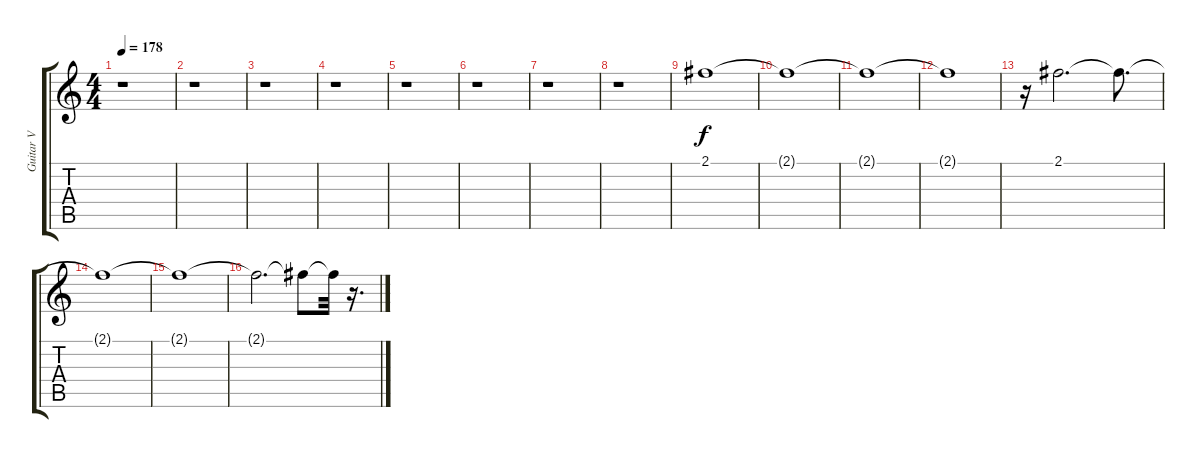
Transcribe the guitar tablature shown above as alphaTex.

\track ("Guitar V" "Guitar V") {instrument distortionguitar}
\staff {score tabs}
\tuning (E4 B3 G3 D3 A2 E2) {hide}
\ts (4 4)
\tempo 178
\clef g2
\ks c
r.1{dy f} |
r.1 |
r.1 |
r.1 |
r.1 |
r.1 |
r.1 |
r.1 |
2.1.1 |
2.1{t}.1 |
2.1{t}.1 |
2.1{t}.1 |
r.16 2.1.2{d volume 13} 2.1{t}.8{d} |
2.1{t}.1 |
2.1{t}.1 |
2.1{t}.2{d} 2.1{t}.8 2.1{t}.32 r.16{d}
